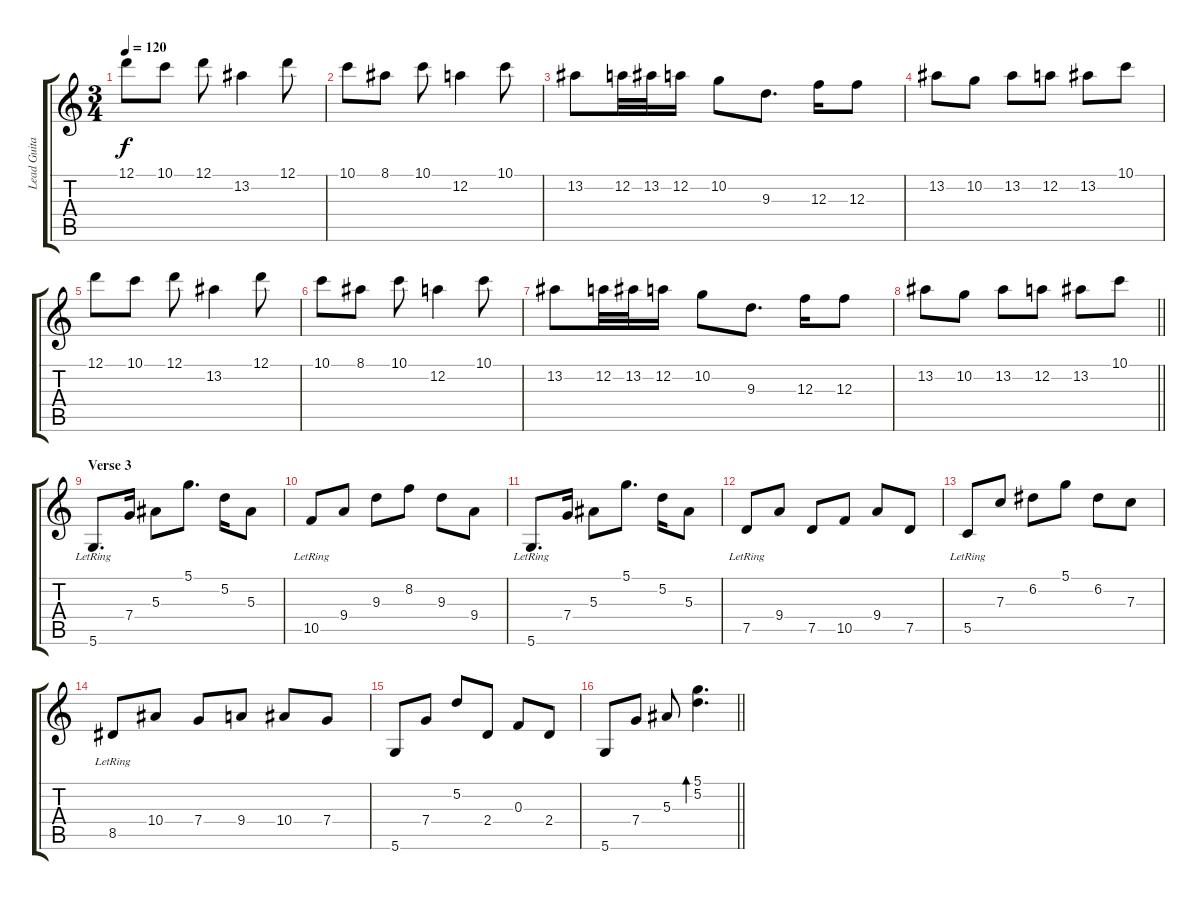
\track ("Lead Guitar 1" "Lead Guita") {instrument distortionguitar}
\staff {score tabs}
\tuning (D4 A3 F3 C3 G2 D2) {hide}
\ts (3 4)
\tempo 120
\clef g2
\ks c
12.1.8{dy f volume 10} 10.1.8 12.1.8 13.2.4 12.1.8 |
10.1.8 8.1.8 10.1.8 12.2.4 10.1.8 |
13.2.8 12.2.32 13.2.32 12.2.16 10.2.8 9.3.8{d} 12.3.16 12.3.8 |
13.2.8 10.2.8 13.2.8 12.2.8 13.2.8 10.1.8 |
12.1.8 10.1.8 12.1.8 13.2.4 12.1.8 |
10.1.8 8.1.8 10.1.8 12.2.4 10.1.8 |
13.2.8 12.2.32 13.2.32 12.2.16 10.2.8 9.3.8{d} 12.3.16 12.3.8 |
\barLineRight lightlight
13.2.8 10.2.8 13.2.8 12.2.8 13.2.8 10.1.8 |
\section ("" "Verse 3")
5.6{lr}.8{d volume 9 instrument electricguitarjazz} 7.4.16 5.3.8 5.1.8{d} 5.2.16 5.3.8 |
10.5{lr}.8 9.4.8 9.3.8 8.2.8 9.3.8 9.4.8 |
5.6{lr}.8{d} 7.4.16 5.3.8 5.1.8{d} 5.2.16 5.3.8 |
7.5{lr}.8 9.4.8 7.5.8 10.5.8 9.4.8 7.5.8 |
5.5{lr}.8 7.3.8 6.2.8 5.1.8 6.2.8 7.3.8 |
8.5{lr}.8 10.4.8 7.4.8 9.4.8 10.4.8 7.4.8 |
5.6.8 7.4.8 5.2.8 2.4.8 0.3.8 2.4.8 |
\barLineRight lightlight
5.6.8 7.4.8 5.3.8 (5.1 5.2).4{d bd 240}
